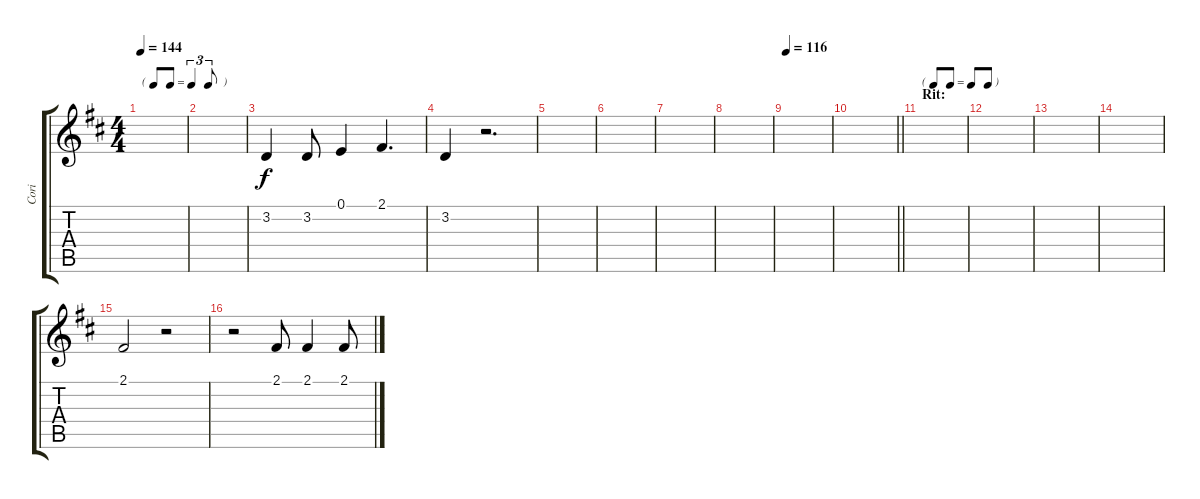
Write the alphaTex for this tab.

\track ("Cori" "Cori") {instrument clarinet}
\staff {score tabs}
\tuning (E4 B3 G3 D3 A2 E2) {hide}
\ts (4 4)
\tf triplet8th
\tempo 144
\clef g2
\ks d
|
|
3.2.4 3.2.8 0.1.4 2.1.4{d} |
3.2.4 r.2{d} |
|
|
|
|
\tempo 116
|
\barLineRight lightlight
|
\tf none
\section ("" "Rit:")
|
|
|
|
2.1.2 r.2 |
r.2 2.1.8 2.1.4 2.1.8
